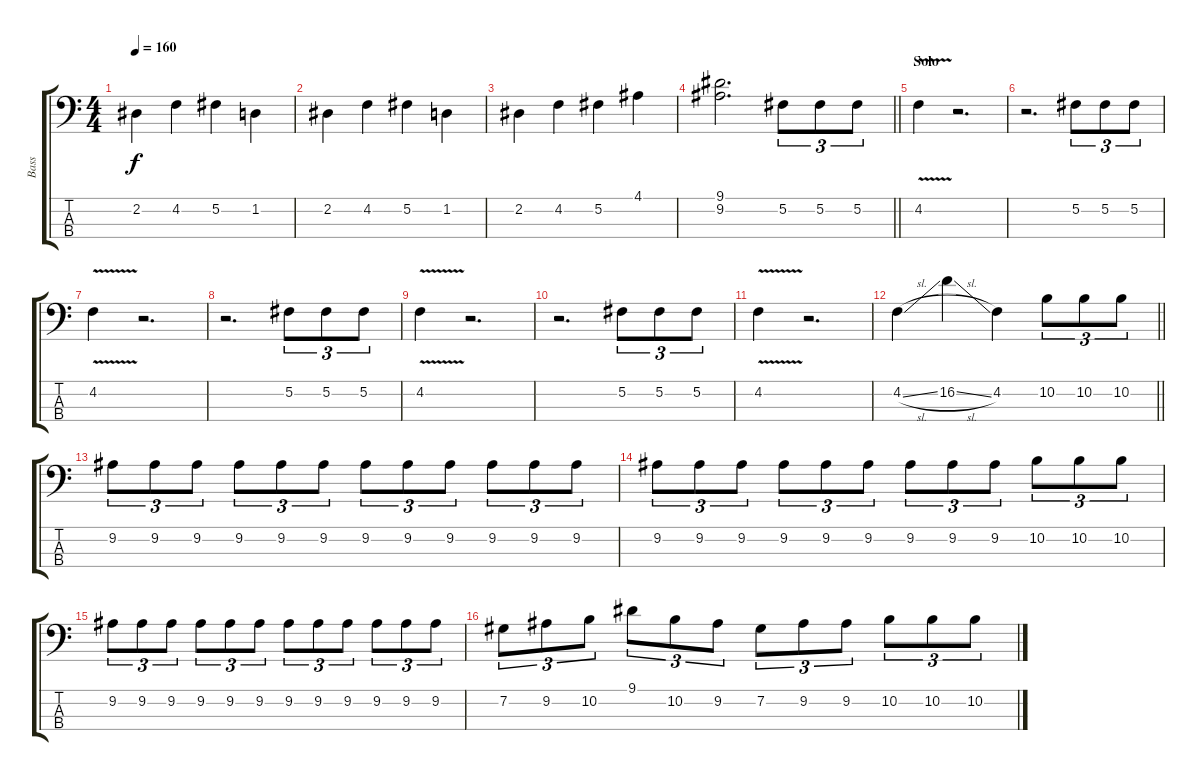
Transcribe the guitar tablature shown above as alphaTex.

\track ("Bass" "Bass") {instrument electricbasspick}
\staff {score tabs}
\tuning (Gb2 Db2 Ab1 Eb1) {hide}
\ts (4 4)
\tempo 160
\clef f4
\ks c
2.2.4{dy f} 4.2.4 5.2.4 1.2.4 |
2.2.4 4.2.4 5.2.4 1.2.4 |
2.2.4 4.2.4 5.2.4 4.1.4 |
\barLineRight lightlight
(9.1 9.2).2{d} 5.2.8{tu (3 2)} 5.2.8{tu (3 2)} 5.2.8{tu (3 2)} |
\section ("" "Solo")
4.2{v}.4 r.2{d} |
r.2{d} 5.2.8{tu (3 2)} 5.2.8{tu (3 2)} 5.2.8{tu (3 2)} |
4.2{v}.4 r.2{d} |
r.2{d} 5.2.8{tu (3 2)} 5.2.8{tu (3 2)} 5.2.8{tu (3 2)} |
4.2{v}.4 r.2{d} |
r.2{d} 5.2.8{tu (3 2)} 5.2.8{tu (3 2)} 5.2.8{tu (3 2)} |
4.2{v}.4 r.2{d} |
\barLineRight lightlight
4.2{sl}.4 16.2{sl}.4 4.2.4 10.2.8{tu (3 2)} 10.2.8{tu (3 2)} 10.2.8{tu (3 2)} |
9.2.8{tu (3 2)} 9.2.8{tu (3 2)} 9.2.8{tu (3 2)} 9.2.8{tu (3 2)} 9.2.8{tu (3 2)} 9.2.8{tu (3 2)} 9.2.8{tu (3 2)} 9.2.8{tu (3 2)} 9.2.8{tu (3 2)} 9.2.8{tu (3 2)} 9.2.8{tu (3 2)} 9.2.8{tu (3 2)} |
9.2.8{tu (3 2)} 9.2.8{tu (3 2)} 9.2.8{tu (3 2)} 9.2.8{tu (3 2)} 9.2.8{tu (3 2)} 9.2.8{tu (3 2)} 9.2.8{tu (3 2)} 9.2.8{tu (3 2)} 9.2.8{tu (3 2)} 10.2.8{tu (3 2)} 10.2.8{tu (3 2)} 10.2.8{tu (3 2)} |
9.2.8{tu (3 2)} 9.2.8{tu (3 2)} 9.2.8{tu (3 2)} 9.2.8{tu (3 2)} 9.2.8{tu (3 2)} 9.2.8{tu (3 2)} 9.2.8{tu (3 2)} 9.2.8{tu (3 2)} 9.2.8{tu (3 2)} 9.2.8{tu (3 2)} 9.2.8{tu (3 2)} 9.2.8{tu (3 2)} |
7.2.8{tu (3 2)} 9.2.8{tu (3 2)} 10.2.8{tu (3 2)} 9.1.8{tu (3 2)} 10.2.8{tu (3 2)} 9.2.8{tu (3 2)} 7.2.8{tu (3 2)} 9.2.8{tu (3 2)} 9.2.8{tu (3 2)} 10.2.8{tu (3 2)} 10.2.8{tu (3 2)} 10.2.8{tu (3 2)}
